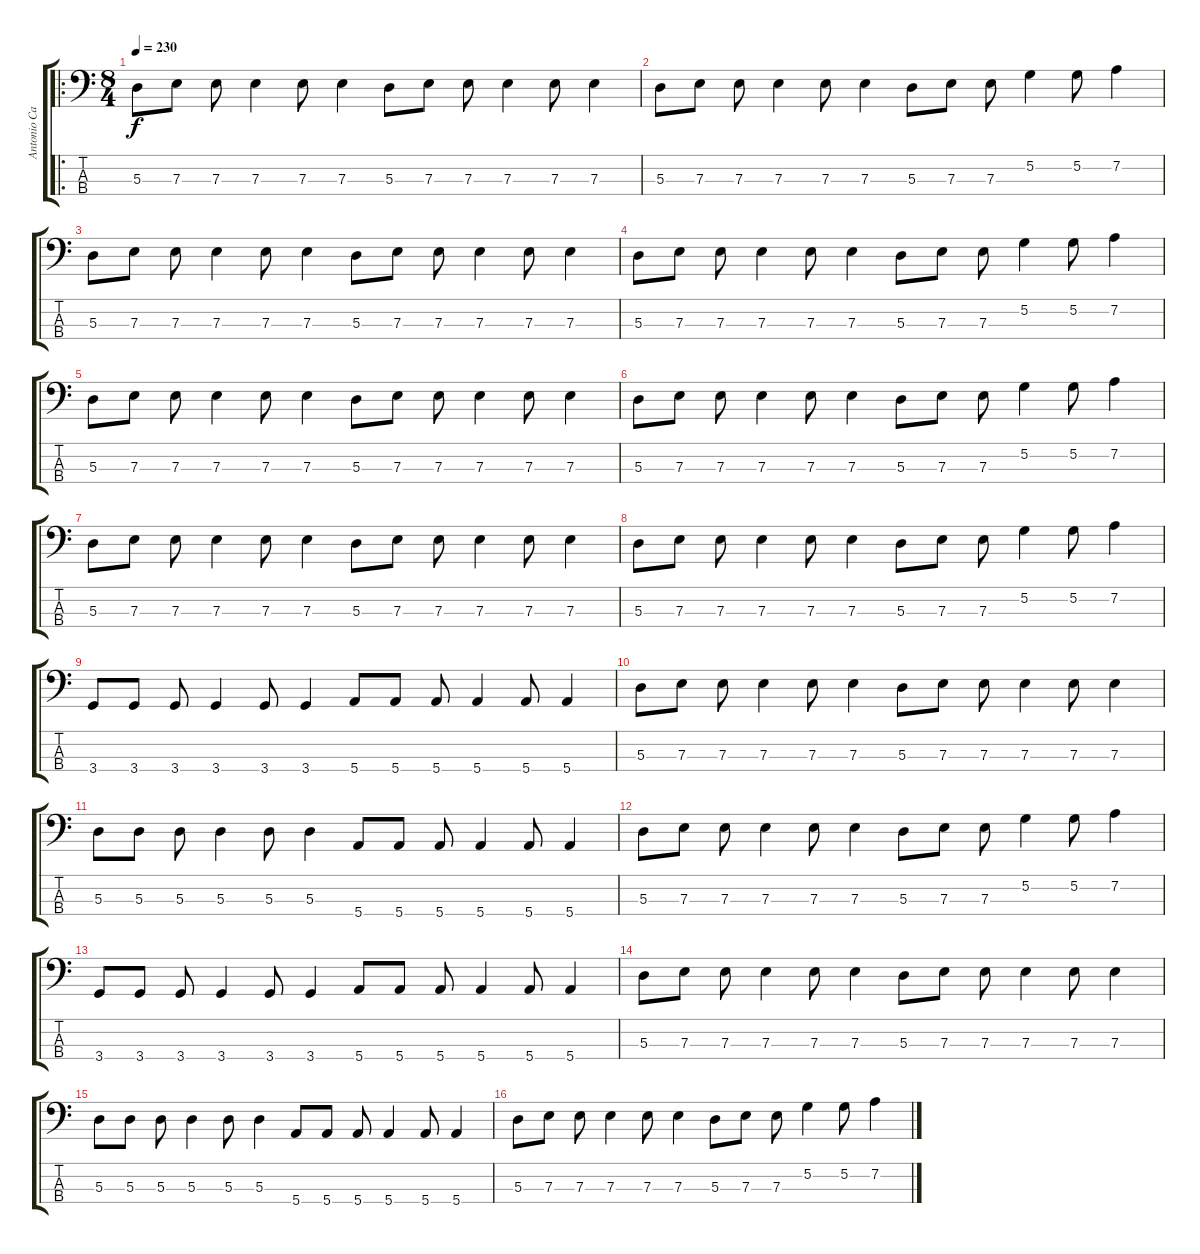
\track ("Antonio Carraro" "Antonio Ca") {instrument electricbasspick}
\staff {score tabs}
\tuning (G2 D2 A1 E1) {hide}
\ro
\ts (8 4)
\tempo 230
\clef f4
\ks c
5.3.8{dy f instrument electricbasspick} 7.3.8 7.3.8 7.3.4 7.3.8 7.3.4 5.3.8 7.3.8 7.3.8 7.3.4 7.3.8 7.3.4 |
5.3.8 7.3.8 7.3.8 7.3.4 7.3.8 7.3.4 5.3.8 7.3.8 7.3.8 5.2.4 5.2.8 7.2.4 |
5.3.8 7.3.8 7.3.8 7.3.4 7.3.8 7.3.4 5.3.8 7.3.8 7.3.8 7.3.4 7.3.8 7.3.4 |
5.3.8 7.3.8 7.3.8 7.3.4 7.3.8 7.3.4 5.3.8 7.3.8 7.3.8 5.2.4 5.2.8 7.2.4 |
5.3.8 7.3.8 7.3.8 7.3.4 7.3.8 7.3.4 5.3.8 7.3.8 7.3.8 7.3.4 7.3.8 7.3.4 |
5.3.8 7.3.8 7.3.8 7.3.4 7.3.8 7.3.4 5.3.8 7.3.8 7.3.8 5.2.4 5.2.8 7.2.4 |
5.3.8 7.3.8 7.3.8 7.3.4 7.3.8 7.3.4 5.3.8 7.3.8 7.3.8 7.3.4 7.3.8 7.3.4 |
5.3.8 7.3.8 7.3.8 7.3.4 7.3.8 7.3.4 5.3.8 7.3.8 7.3.8 5.2.4 5.2.8 7.2.4 |
3.4.8 3.4.8 3.4.8 3.4.4 3.4.8 3.4.4 5.4.8 5.4.8 5.4.8 5.4.4 5.4.8 5.4.4 |
5.3.8 7.3.8 7.3.8 7.3.4 7.3.8 7.3.4 5.3.8 7.3.8 7.3.8 7.3.4 7.3.8 7.3.4 |
5.3.8 5.3.8 5.3.8 5.3.4 5.3.8 5.3.4 5.4.8 5.4.8 5.4.8 5.4.4 5.4.8 5.4.4 |
5.3.8 7.3.8 7.3.8 7.3.4 7.3.8 7.3.4 5.3.8 7.3.8 7.3.8 5.2.4 5.2.8 7.2.4 |
3.4.8 3.4.8 3.4.8 3.4.4 3.4.8 3.4.4 5.4.8 5.4.8 5.4.8 5.4.4 5.4.8 5.4.4 |
5.3.8 7.3.8 7.3.8 7.3.4 7.3.8 7.3.4 5.3.8 7.3.8 7.3.8 7.3.4 7.3.8 7.3.4 |
5.3.8 5.3.8 5.3.8 5.3.4 5.3.8 5.3.4 5.4.8 5.4.8 5.4.8 5.4.4 5.4.8 5.4.4 |
5.3.8 7.3.8 7.3.8 7.3.4 7.3.8 7.3.4 5.3.8 7.3.8 7.3.8 5.2.4 5.2.8 7.2.4
